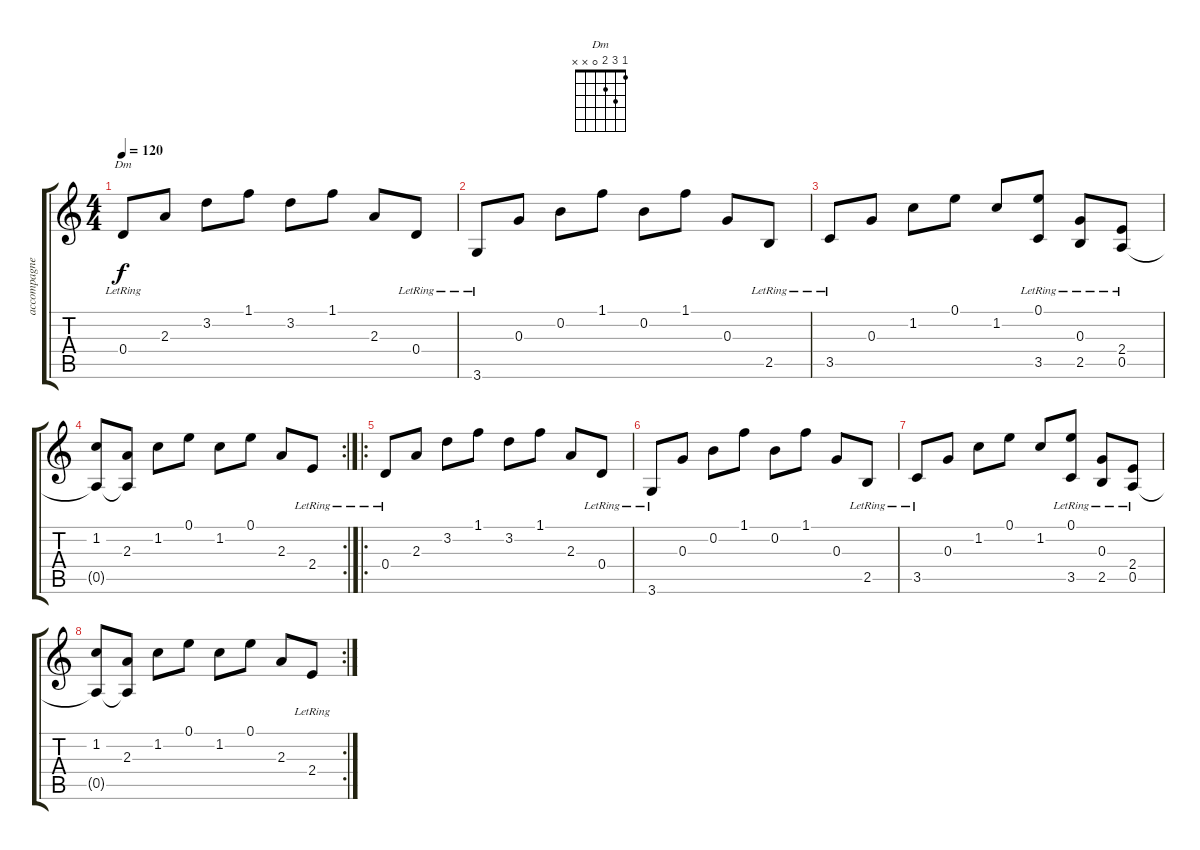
\track ("accompagnement" "accompagne") {instrument acousticguitarsteel}
\staff {score tabs}
\tuning (E4 B3 G3 D3 A2 E2) {hide}
\chord ("Dm" 1 3 2 0 x x)
\ts (4 4)
\tempo 120
\clef g2
\ks c
0.4{lr}.8{ch "Dm" dy f instrument acousticguitarsteel} 2.3.8 3.2.8 1.1.8 3.2.8 1.1.8 2.3.8 0.4{lr}.8 |
3.6{lr}.8 0.3.8 0.2.8 1.1.8 0.2.8 1.1.8 0.3.8 2.5{lr}.8 |
3.5{lr}.8 0.3.8 1.2.8 0.1.8 1.2.8 (0.1 3.5{lr}).8 (0.3 2.5{lr}).8 (2.4{lr} 0.5{lr}).8 |
\rc 2
(1.2 0.5{t}).8 (2.3 0.5{t}).8 1.2.8 0.1.8 1.2.8 0.1.8 2.3.8 2.4{lr}.8 |
\ro
0.4{lr}.8 2.3.8 3.2.8 1.1.8 3.2.8 1.1.8 2.3.8 0.4{lr}.8 |
3.6{lr}.8 0.3.8 0.2.8 1.1.8 0.2.8 1.1.8 0.3.8 2.5{lr}.8 |
3.5{lr}.8 0.3.8 1.2.8 0.1.8 1.2.8 (0.1 3.5{lr}).8 (0.3 2.5{lr}).8 (2.4{lr} 0.5{lr}).8 |
\rc 2
(1.2 0.5{t}).8 (2.3 0.5{t}).8 1.2.8 0.1.8 1.2.8 0.1.8 2.3.8 2.4{lr}.8
